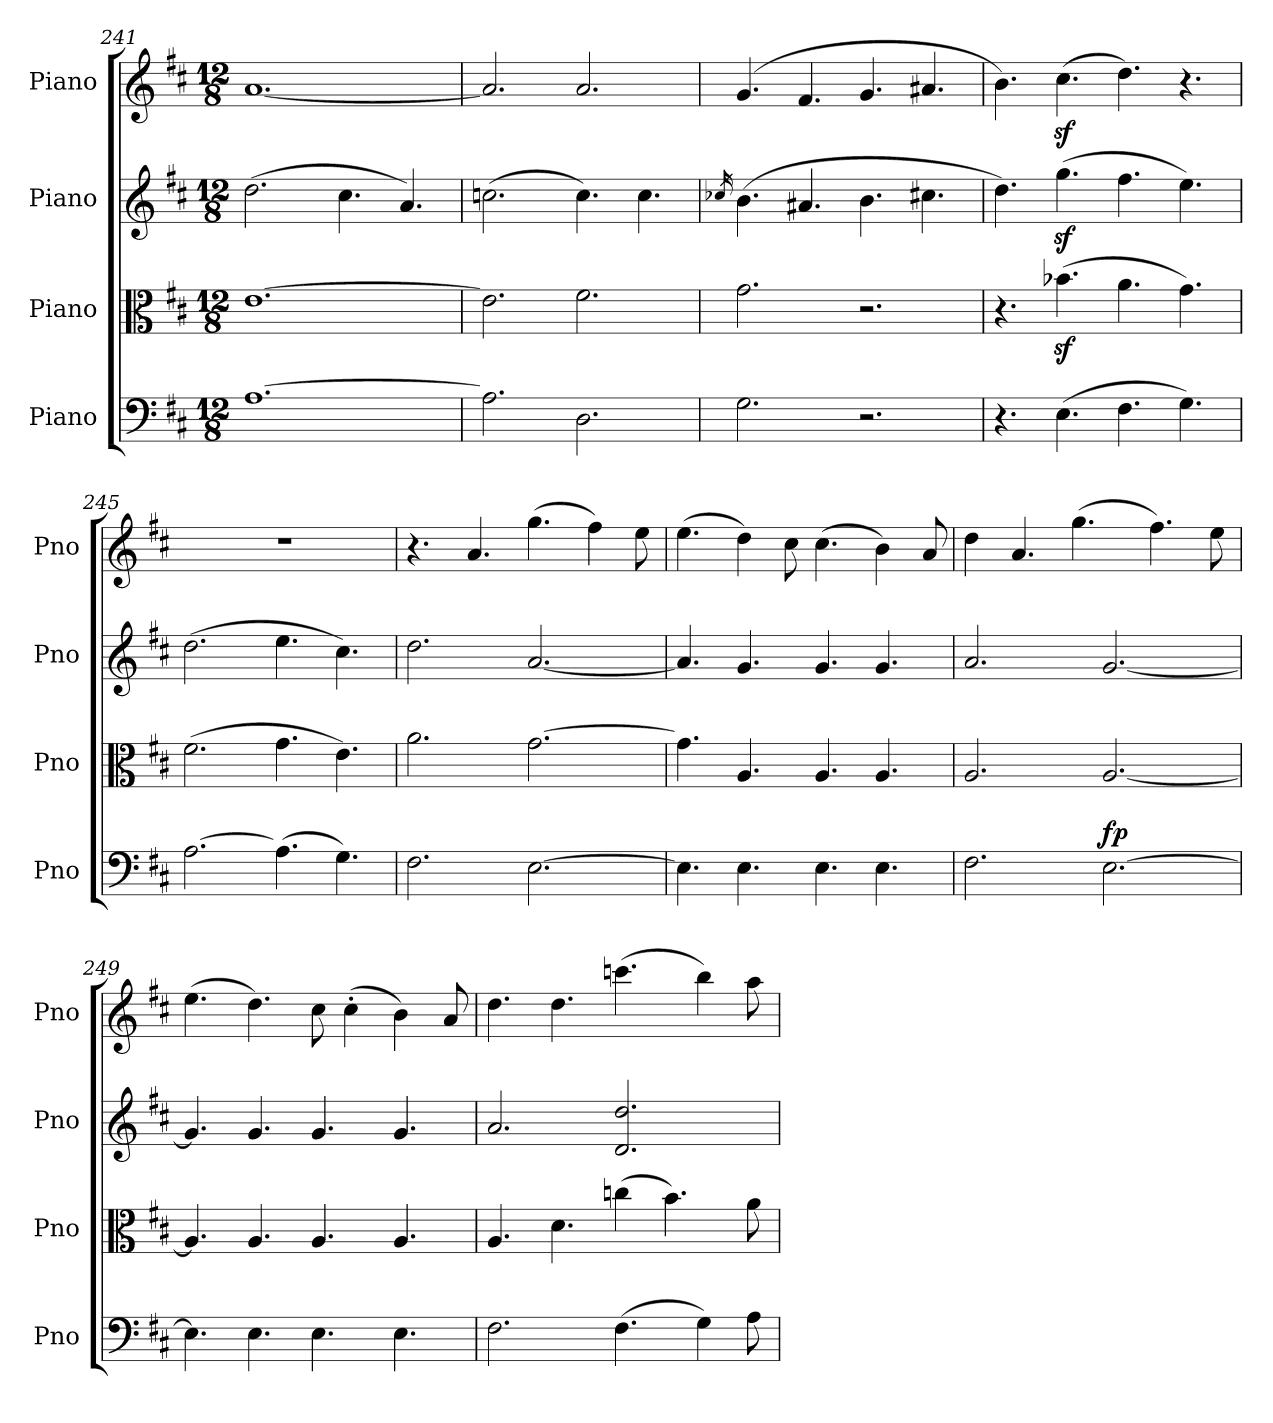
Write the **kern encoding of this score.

**kern	**dynam	**kern	**kern	**kern
*part4	*part4	*part3	*part2	*part1
*staff4	*staff4	*staff3	*staff2	*staff1
*I"Piano	*	*I"Piano	*I"Piano	*I"Piano
*I'Pno	*	*I'Pno	*I'Pno	*I'Pno
!!LO:LB:g=z
*clefF4	*	*clefC3	*clefG2	*clefG2
*k[f#c#]	*	*k[f#c#]	*k[f#c#]	*k[f#c#]
*M12/8	*	*M12/8	*M12/8	*M12/8
=241	=241	=241	=241	=241
[1.A	.	[1.e	(2.dd\	[1.a
.	.	.	4.cc#\	.
.	.	.	4.a/)	.
=242	=242	=242	=242	=242
2.A\]	.	2.e\]	(2.ccn\	2.a/]
2.D\	.	2.f#\	4.cc\)	2.a/
.	.	.	4.cc\	.
=243	=243	=243	=243	=243
.	.	.	16qcc-X/	.
2.G\	.	2.g\	(4.b\	(4.g/
.	.	.	4.a#X/	4.f#/
2.r	.	2.r	4.b\	4.g/
.	.	.	4.cc#X\	4.a#X/
=244	=244	=244	=244	=244
4.r	.	4.r	4.dd\)	4.b\)
(4.E\	.	(4.b-Xz>\	(4.ggz>\	(4.cc#z>\
4.F#\	.	4.a\	4.ff#\	4.dd\)
4.G\)	.	4.g\)	4.ee\)	4.r
=245	=245	=245	=245	=245
[2.A\	.	(2.f#\	(2.dd\	1.r
(4.A\]	.	4.g\	4.ee\	.
4.G\)	.	4.e\)	4.cc#\)	.
=246	=246	=246	=246	=246
2.F#\	.	2.a\	2.dd\	4.r
.	.	.	.	4.a/
[2.E\	.	[2.g\	[2.a/	(4.gg\
.	.	.	.	4ff#\)
.	.	.	.	8ee\
=247	=247	=247	=247	=247
4.E\]	.	4.g\]	4.a/]	(4.ee\
4.E\	.	4.A/	4.g/	4dd\)
.	.	.	.	8cc#\
4.E\	.	4.A/	4.g/	(4.cc#\
4.E\	.	4.A/	4.g/	4b\)
.	.	.	.	8a/
=248	=248	=248	=248	=248
2.F#\	.	2.A/	2.a/	4dd\
.	.	.	.	4.a/
.	.	.	.	(4.gg\
!	!LO:DY:a	!	!	!
[2.E\	fp	[2.A/	[2.g/	.
.	.	.	.	4.ff#\)
.	.	.	.	8ee\
=249	=249	=249	=249	=249
4.E\]	.	4.A/]	4.g/]	(4.ee\
4.E\	.	4.A/	4.g/	4.dd\)
4.E\	.	4.A/	4.g/	8cc#\
.	.	.	.	(4cc#'\
4.E\	.	4.A/	4.g/	4b\)
.	.	.	.	8a/
=250	=250	=250	=250	=250
2.F#\	.	4.A/	2.a/	4.dd\
.	.	4.d\	.	4.dd\
(4.F#\	.	(4ccn\	2.d/ 2.dd/	(4.cccn\
.	.	4.b\)	.	.
4G\)	.	.	.	4bb\)
8A\	.	8a\	.	8aa\
=	=	=	=	=
*-	*-	*-	*-	*-
